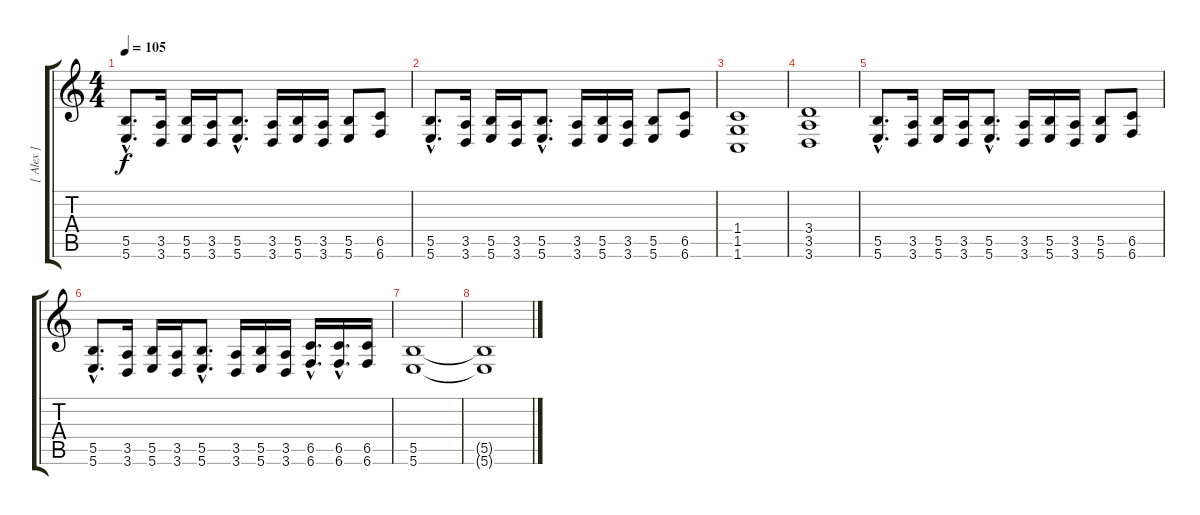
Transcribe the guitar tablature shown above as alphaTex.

\track ("[ Alex ]" "[ Alex ]") {instrument overdrivenguitar}
\staff {score tabs}
\tuning (Db4 Ab3 E3 B2 Gb2 B1) {hide}
\ts (4 4)
\tempo 105
\clef g2
\ks c
(5.5{hac} 5.6{hac}).8{d dy f} (3.5 3.6).16 (5.5 5.6).16 (3.5 3.6).16 (5.5{hac} 5.6{hac}).8{d} (3.5 3.6).16 (5.5 5.6).16 (3.5 3.6).16 (5.5 5.6).8 (6.5 6.6).8 |
(5.5{hac} 5.6{hac}).8{d} (3.5 3.6).16 (5.5 5.6).16 (3.5 3.6).16 (5.5{hac} 5.6{hac}).8{d} (3.5 3.6).16 (5.5 5.6).16 (3.5 3.6).16 (5.5 5.6).8 (6.5 6.6).8 |
(1.4 1.5 1.6).1 |
(3.4 3.5 3.6).1 |
(5.5{hac} 5.6{hac}).8{d} (3.5 3.6).16 (5.5 5.6).16 (3.5 3.6).16 (5.5{hac} 5.6{hac}).8{d} (3.5 3.6).16 (5.5 5.6).16 (3.5 3.6).16 (5.5 5.6).8 (6.5 6.6).8 |
(5.5{hac} 5.6{hac}).8{d} (3.5 3.6).16 (5.5 5.6).16 (3.5 3.6).16 (5.5{hac} 5.6{hac}).8{d} (3.5 3.6).16 (5.5 5.6).16 (3.5 3.6).16 (6.5{hac} 6.6{hac}).16{d} (6.5{hac} 6.6{hac}).16{d} (6.5 6.6).16 |
(5.5 5.6).1{volume 0} |
(5.5{t} 5.6{t}).1
